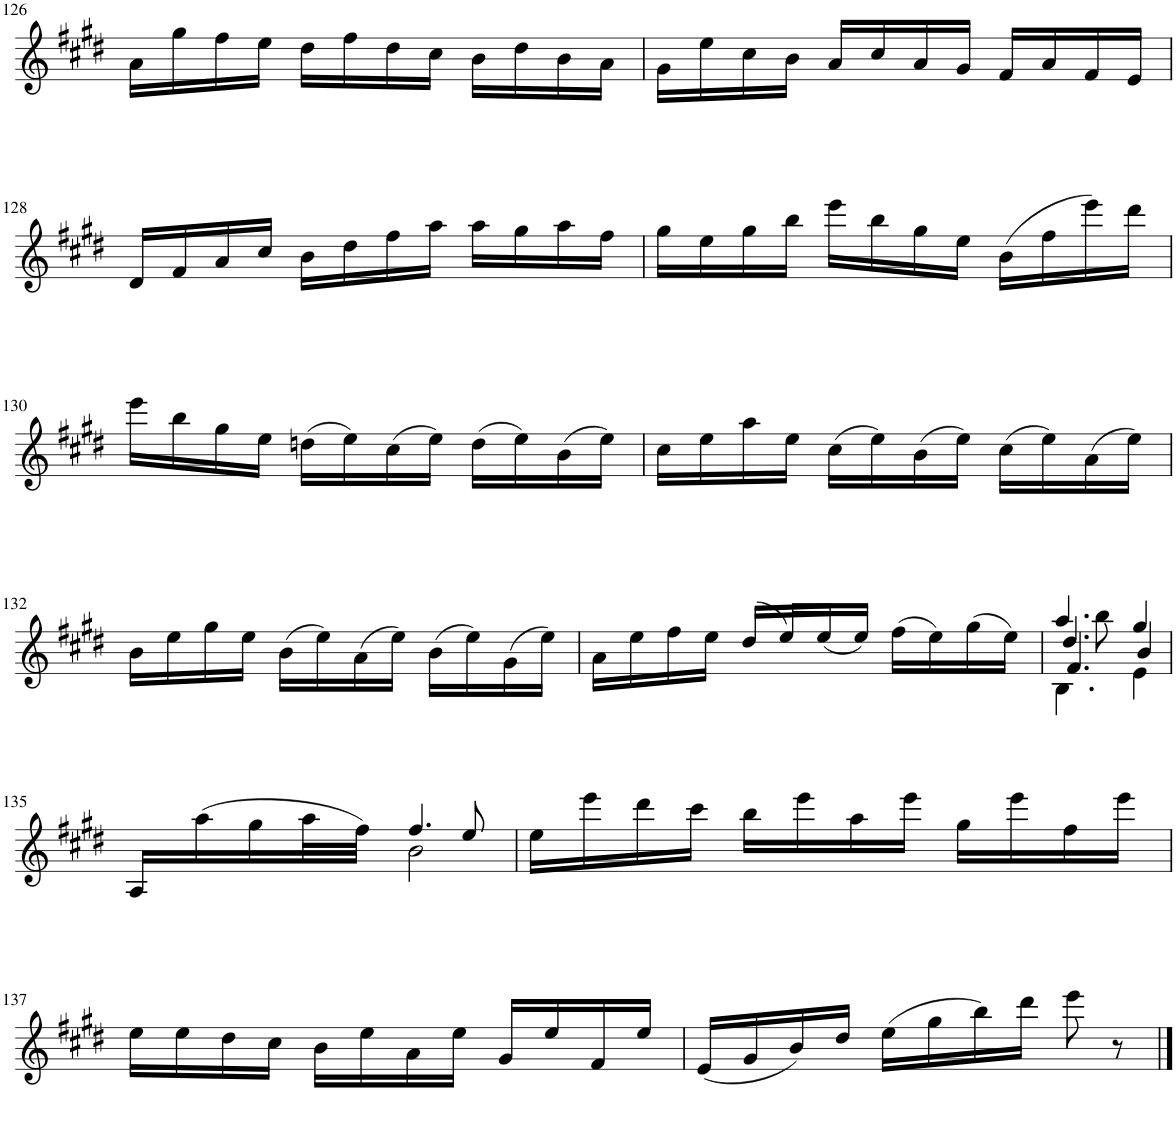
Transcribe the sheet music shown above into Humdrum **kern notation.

**kern
*part1
*staff1
*I"Violin
*I'Vln.
!!LO:PB:g=z
*clefG2
*k[f#c#g#d#]
*M3/4
=126
16a\LL
16gg#\
16ff#\
16ee\JJ
16dd#\LL
16ff#\
16dd#\
16cc#\JJ
16b\LL
16dd#\
16b\
16a\JJ
=127
16g#\LL
16ee\
16cc#\
16b\JJ
16a/LL
16cc#/
16a/
16g#/JJ
16f#/LL
16a/
16f#/
16e/JJ
!!LO:LB:g=z
=128
16d#/LL
16f#/
16a/
16cc#/JJ
16b\LL
16dd#\
16ff#\
16aa\JJ
16aa\LL
16gg#\
16aa\
16ff#\JJ
=129
16gg#\LL
16ee\
16gg#\
16bb\JJ
16eee\LL
16bb\
16gg#\
16ee\JJ
(16b\LL
16ff#\
16eee\)
16ddd#\JJ
!!LO:LB:g=z
=130
16eee\LL
16bb\
16gg#\
16ee\JJ
(16ddn\LL
16ee\)
(16cc#\
16ee\JJ)
(16dd\LL
16ee\)
(16b\
16ee\JJ)
=131
16cc#\LL
16ee\
16aa\
16ee\JJ
(16cc#\LL
16ee\)
(16b\
16ee\JJ)
(16cc#\LL
16ee\)
(16a\
16ee\JJ)
!!LO:LB:g=z
=132
16b\LL
16ee\
16gg#\
16ee\JJ
(16b\LL
16ee\)
(16a\
16ee\JJ)
(16b\LL
16ee\)
(16g#\
16ee\JJ)
=133
*^
16a\LL	4ryy
16ee\	.
16ff#\	.
16ee\JJ	.
(16dd#/LL	16ryy
16ryy)	16ee/LL
(16ee/JJ	16ryy
16ryy	16ee/JJ)
(16ff#\LL	4ryy
16ee\)	.
(16gg#\	.
16ee\JJ)	.
=134	=134
*^	*^
4.aa/	4.B\	4.dd#/	4.f#/
8bb\	8ryy	8ryy	8ryy
4gg#/	4e\	4b/	4ryy
*	*v	*v	*v
!!LO:LB:g=z
=135	=135
16A/LL	4ryy
(16aa\	.
16gg#\	.
32aa\L	.
32ff#\JJJ)	.
4.ff#/	2b\
8ee/	.
*v	*v
=136
16ee\LL
16eee\
16ddd#\
16ccc#\JJ
16bb\LL
16eee\
16aa\
16eee\JJ
16gg#\LL
16eee\
16ff#\
16eee\JJ
!!LO:LB:g=z
=137
16ee\LL
16ee\
16dd#\
16cc#\JJ
16b\LL
16ee\
16a\
16ee\JJ
16g#/LL
16ee/
16f#/
16ee/JJ
=138
(16e/LL
16g#/
16b/)
16dd#/JJ
(16ee\LL
16gg#\
16bb\)
16ddd#\JJ
8eee\
8r
==
*-
